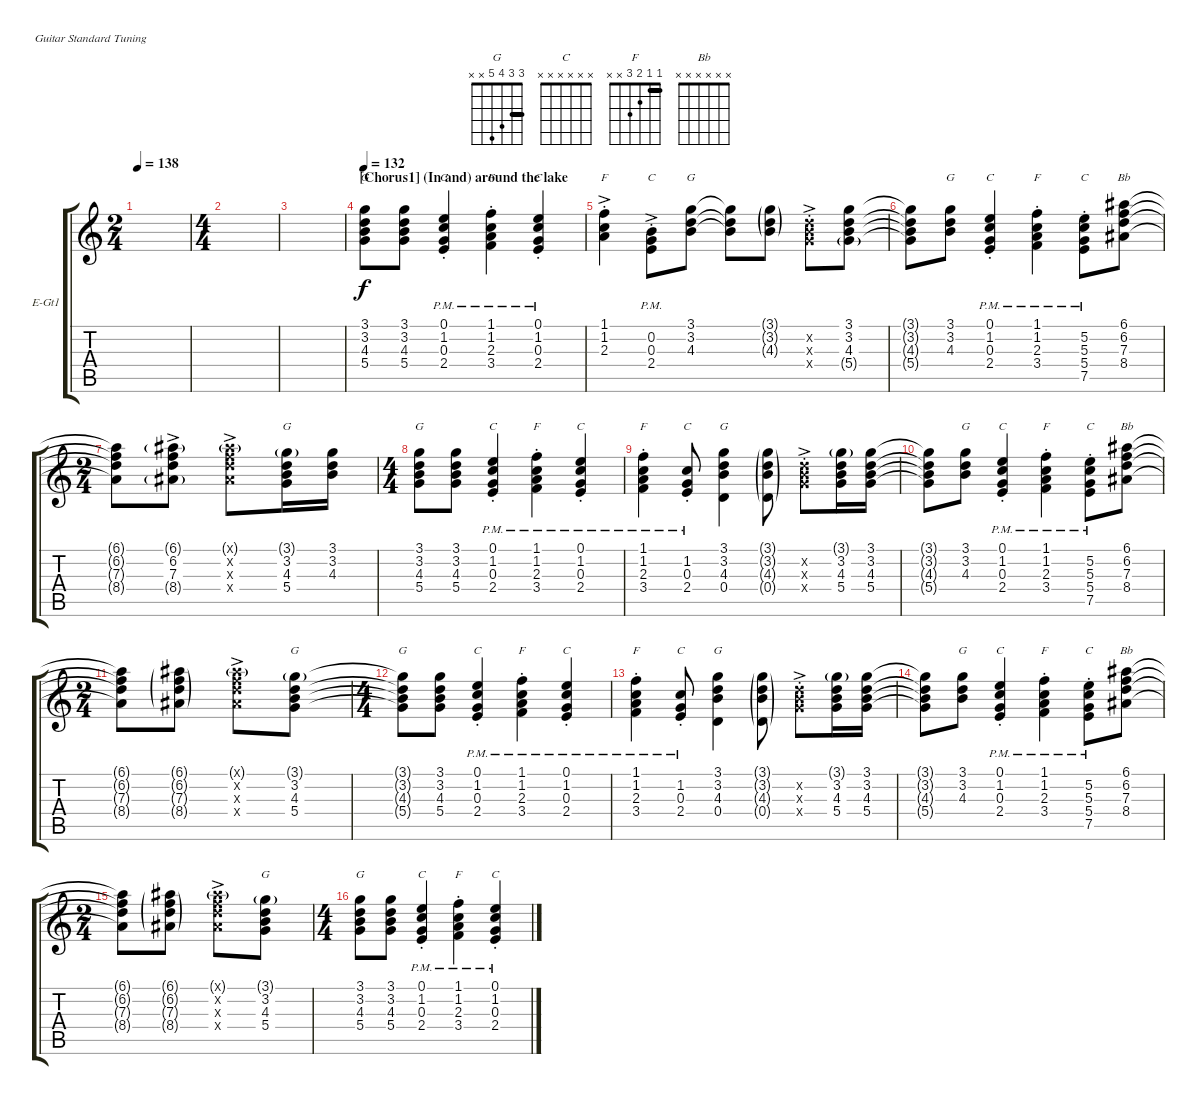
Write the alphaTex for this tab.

\bracketExtendMode groupsimilarinstruments
\firstSystemTrackNameOrientation horizontal
\otherSystemsTrackNameOrientation horizontal
\track ("Electric Guitar 1" "E-Gt1") {instrument overdrivenguitar}
\staff {score tabs}
\tuning (E4 B3 G3 D3 A2 E2)
\chord ("G" x x x x x x)
\chord ("C" 0 1 0 2 x x)
\chord ("F" x x x x x x)
\chord ("F" 1 1 2 x x x) {barre 1}
\chord ("C" x x x x x x)
\chord ("G" 3 3 4 x x x) {barre 3}
\chord ("F" 1 1 2 3 x x) {barre 1}
\chord ("Bb" x x x x x x)
\chord ("G" 3 3 4 5 x x) {barre 3}
\ts (2 4)
\tempo 138
\clef g2
\ks aminor
|
\ts (4 4)
|
|
\section ("" "[Chorus1] (In and) around the lake")
\tempo 132
(3.1 3.2 4.3 5.4).8{ch "G" dy f} (3.1 3.2 4.3 5.4).8 (0.1{st} 1.2{st} 0.3{pm st} 2.4{pm st}).4{ch "C"} (1.1{st} 1.2{st} 2.3{st} 3.4{pm st}).4{ch "F"} (0.1{st} 1.2{st} 0.3{pm st} 2.4{pm st}).4{ch "C"} |
(1.1{ac st} 1.2{st} 2.3{st}).4{ch "F"} (0.3{pm st} 2.4{pm st} 0.2{ac pm}).8{ch "C"} (3.2 4.3 3.1).8{ch "G"} (3.2{t} 4.3{t} 3.1{t}).8 (3.2{g} 4.3{g} 3.1{g}).8 (3.2{ac st x} 4.3{ac st x} 5.4{st x}).8 (3.1 3.2 4.3 5.4{g}).8 |
(3.1{t} 3.2{t} 4.3{t} 5.4{t}).8 (3.1 3.2 4.3).8{ch "G"} (0.1{st} 1.2{st} 0.3{pm st} 2.4{pm st}).4{ch "C"} (1.1{st} 1.2{st} 2.3{st} 3.4{pm st}).4{ch "F"} (5.2{st} 5.3{st} 5.4{pm st} 7.5{pm st}).8{ch "C"} (6.1 6.2 7.3 8.4).8{ch "Bb"} |
\ts (2 4)
(6.1{t} 6.2{t} 7.3{t} 8.4{t}).8 (6.2{ac} 7.3 8.4{g} 6.1{g}).8 (6.2{ac x} 7.3{ac x} 6.1{g x} 8.4{x}).8 (3.1{g} 3.2 4.3 5.4).16{ch "G"} (3.1 3.2 4.3).16 |
\ts (4 4)
(3.1 3.2 4.3 5.4).8{ch "G"} (3.1 3.2 4.3 5.4).8 (0.1{st} 1.2{st} 0.3{pm st} 2.4{pm st}).4{ch "C"} (1.1{st} 1.2{st} 2.3{st} 3.4{pm st}).4{ch "F"} (0.1{st} 1.2{st} 0.3{pm st} 2.4{pm st}).4{ch "C"} |
(1.1{st} 1.2{st} 2.3{st} 3.4{pm st}).4{ch "F"} (0.3{pm st} 2.4{pm st} 1.2{pm}).8{ch "C"} (3.2 4.3 3.1 0.4).4{ch "G"} (3.2{g} 4.3{g} 3.1{g} 0.4{g}).8 (3.2{ac st x} 4.3{ac st x} 5.4{st x}).8 (3.1{g} 3.2 4.3 5.4).16 (3.1 3.2 4.3 5.4).16 |
(3.1{t} 3.2{t} 4.3{t} 5.4{t}).8 (3.1 3.2 4.3).8{ch "G"} (0.1{st} 1.2{st} 0.3{pm st} 2.4{pm st}).4{ch "C"} (1.1{st} 1.2{st} 2.3{st} 3.4{pm st}).4{ch "F"} (5.2{st} 5.3{st} 5.4{pm st} 7.5{pm st}).8{ch "C"} (6.1 6.2 7.3 8.4).8{ch "Bb"} |
\ts (2 4)
(6.1{t} 6.2{t} 7.3{t} 8.4{t}).8 (6.2{g} 7.3{g} 8.4{g} 6.1{g}).8 (6.2{ac x} 7.3{ac x} 6.1{g x} 8.4{x}).8 (3.1{g} 3.2 4.3 5.4).8{ch "G"} |
\ts (4 4)
(3.1{t} 3.2{t} 4.3{t} 5.4{t}).8{ch "G"} (3.1 3.2 4.3 5.4).8 (0.1{st} 1.2{st} 0.3{pm st} 2.4{pm st}).4{ch "C"} (1.1{st} 1.2{st} 2.3{st} 3.4{pm st}).4{ch "F"} (0.1{st} 1.2{st} 0.3{pm st} 2.4{pm st}).4{ch "C"} |
(1.1{st} 1.2{st} 2.3{st} 3.4{pm st}).4{ch "F"} (0.3{pm st} 2.4{pm st} 1.2{pm}).8{ch "C"} (3.2 4.3 3.1 0.4).4{ch "G"} (3.2{g} 4.3{g} 3.1{g} 0.4{g}).8 (3.2{ac st x} 4.3{ac st x} 5.4{st x}).8 (3.1{g} 3.2 4.3 5.4).16 (3.1 3.2 4.3 5.4).16 |
(3.1{t} 3.2{t} 4.3{t} 5.4{t}).8 (3.1 3.2 4.3).8{ch "G"} (0.1{st} 1.2{st} 0.3{pm st} 2.4{pm st}).4{ch "C"} (1.1{st} 1.2{st} 2.3{st} 3.4{pm st}).4{ch "F"} (5.2{st} 5.3{st} 5.4{pm st} 7.5{pm st}).8{ch "C"} (6.1 6.2 7.3 8.4).8{ch "Bb"} |
\ts (2 4)
(6.1{t} 6.2{t} 7.3{t} 8.4{t}).8 (6.2{g} 7.3{g} 8.4{g} 6.1{g}).8 (6.2{ac x} 7.3{ac x} 6.1{g x} 8.4{x}).8 (3.1{g} 3.2 4.3 5.4).8{ch "G"} |
\ts (4 4)
(3.1 3.2 4.3 5.4).8{ch "G"} (3.1 3.2 4.3 5.4).8 (0.1{st} 1.2{st} 0.3{pm st} 2.4{pm st}).4{ch "C"} (1.1{st} 1.2{st} 2.3{st} 3.4{pm st}).4{ch "F"} (0.1{st} 1.2{st} 0.3{pm st} 2.4{pm st}).4{ch "C"}
